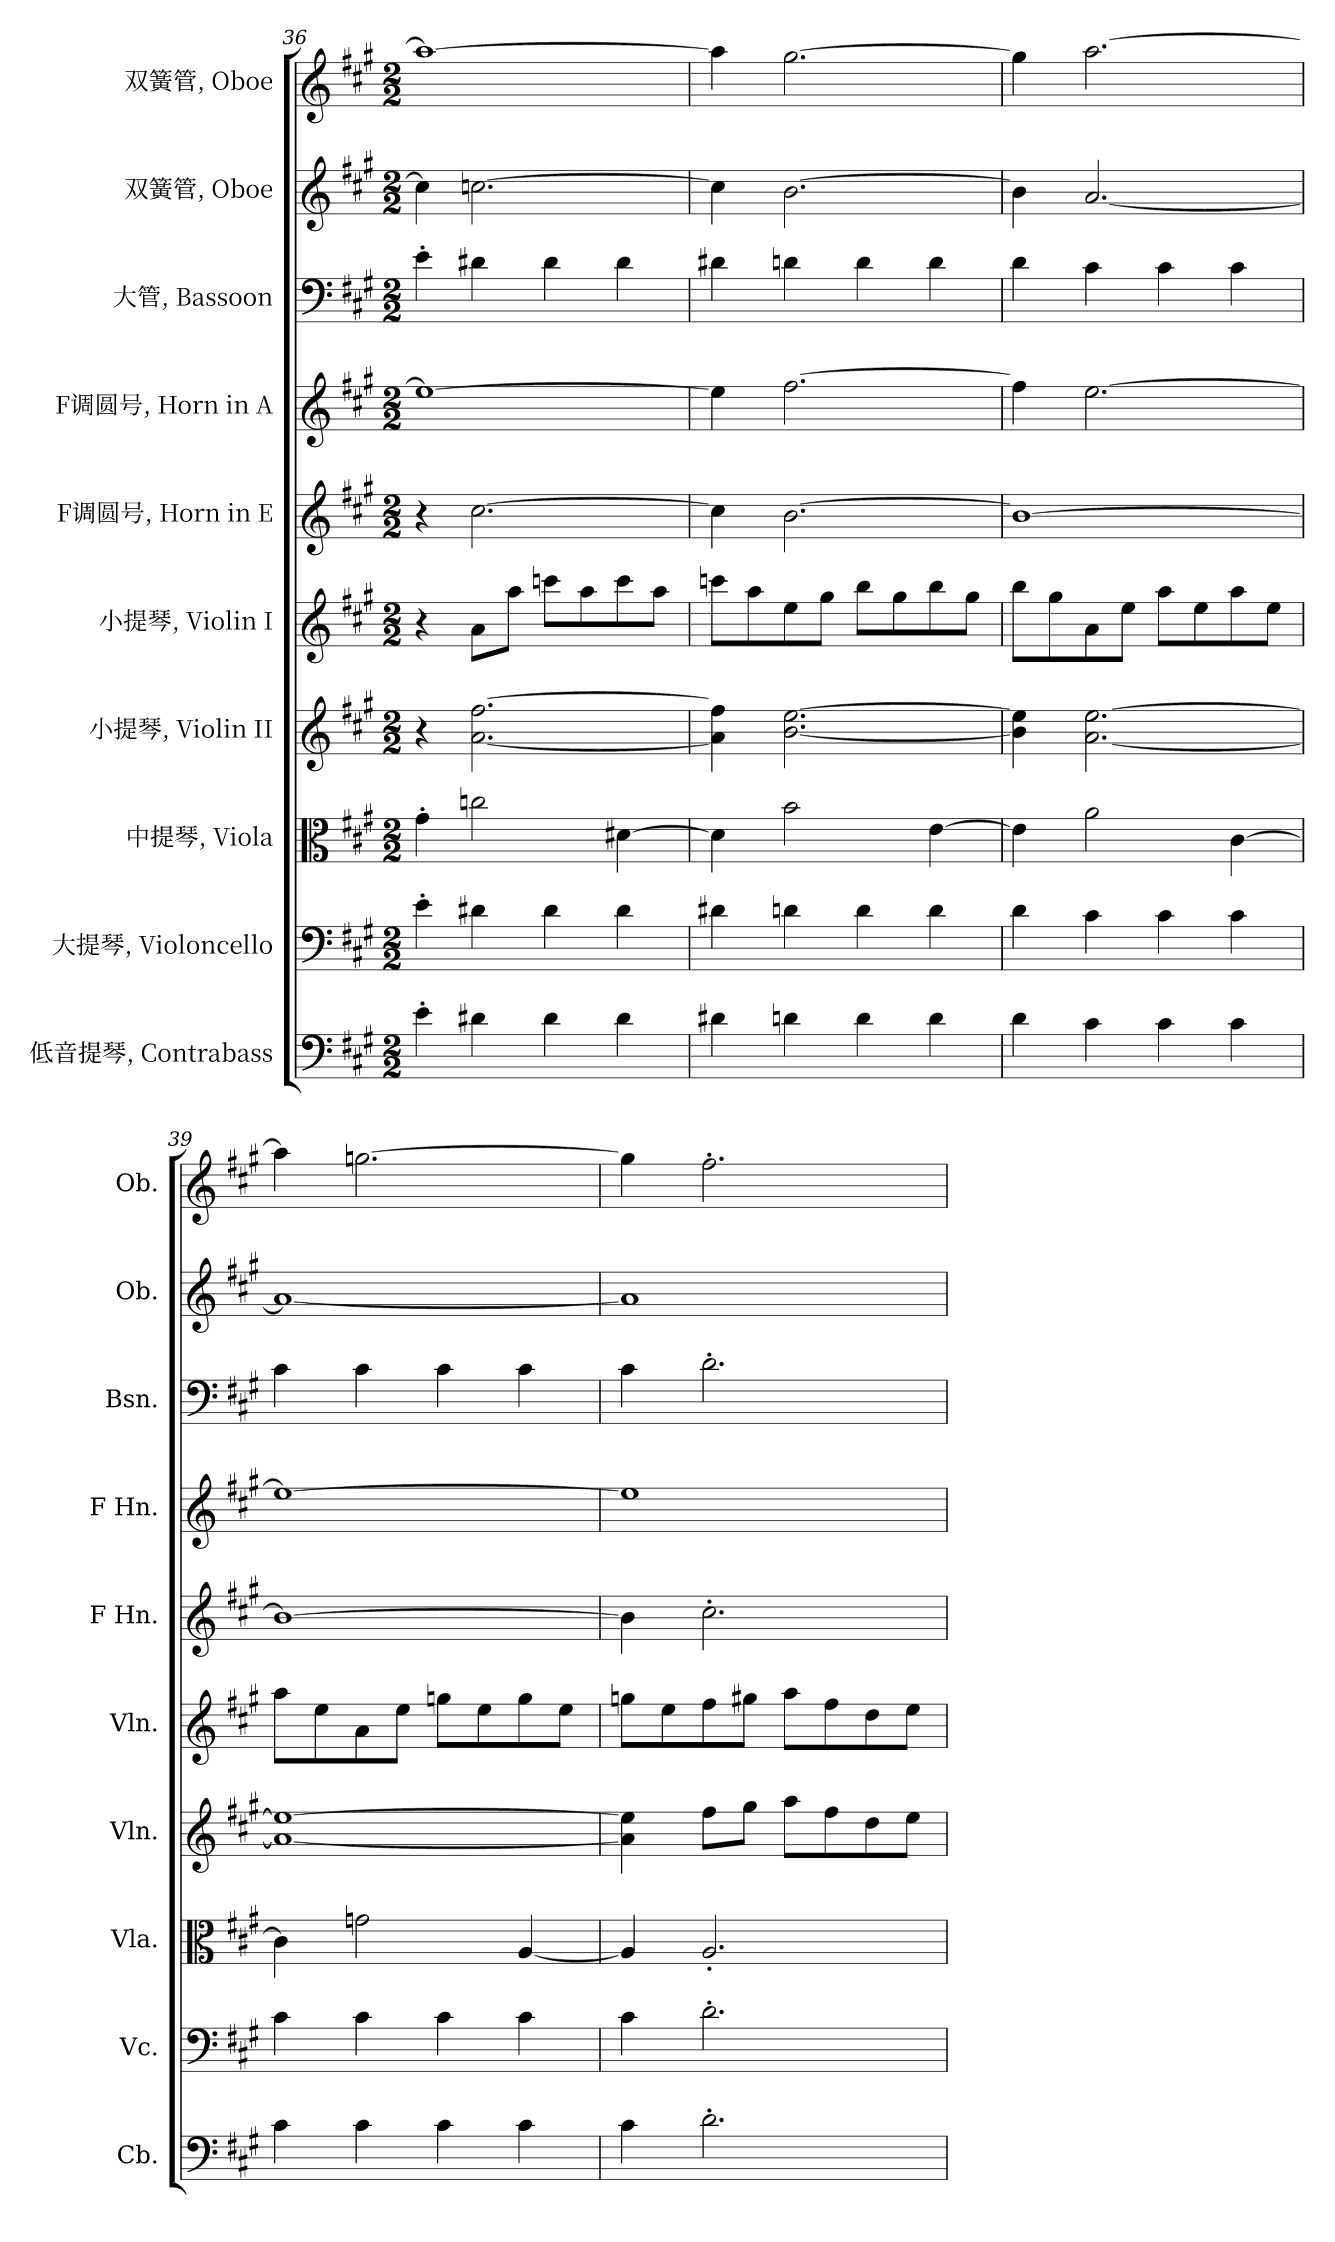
**kern	**kern	**kern	**kern	**kern	**kern	**kern	**kern	**kern	**kern
*part10	*part9	*part8	*part7	*part6	*part5	*part4	*part3	*part2	*part1
*staff10	*staff9	*staff8	*staff7	*staff6	*staff5	*staff4	*staff3	*staff2	*staff1
*I"低音提琴, Contrabass	*I"大提琴, Violoncello	*I"中提琴, Viola	*I"小提琴, Violin II	*I"小提琴, Violin I	*I"F调圆号, Horn in E	*I"F调圆号, Horn in A	*I"大管, Bassoon	*I"双簧管, Oboe	*I"双簧管, Oboe
*I'Cb.	*I'Vc.	*I'Vla.	*I'Vln.	*I'Vln.	*I'F Hn.	*I'F Hn.	*I'Bsn.	*I'Ob.	*I'Ob.
!!LO:PB:g=z
*clefF4	*clefF4	*clefC3	*clefG2	*clefG2	*clefG2	*clefG2	*clefF4	*clefG2	*clefG2
*ITrd7c12	*	*	*	*	*ITrd4c7	*ITrd4c7	*	*	*
*k[f#c#g#]	*k[f#c#g#]	*k[f#c#g#]	*k[f#c#g#]	*k[f#c#g#]	*k[f#c#]	*k[f#c#]	*k[f#c#g#]	*k[f#c#g#]	*k[f#c#g#]
*M2/2	*M2/2	*M2/2	*M2/2	*M2/2	*M2/2	*M2/2	*M2/2	*M2/2	*M2/2
=36	=36	=36	=36	=36	=36	=36	=36	=36	=36
4E'\	4e'\	4g#'\	4r	4r	4r	1a_	4e'\	4cc#\]	1aa_
4D#X\	4d#X\	2ccn\	[2.a\ [2.ff#\	8a\L	[2.f#\	.	4d#X\	[2.ccn\	.
.	.	.	.	8aa\J	.	.	.	.	.
4D#\	4d#\	.	.	8cccn\L	.	.	4d#\	.	.
.	.	.	.	8aa\	.	.	.	.	.
4D#\	4d#\	[4d#X\	.	8ccc\	.	.	4d#\	.	.
.	.	.	.	8aa\J	.	.	.	.	.
=37	=37	=37	=37	=37	=37	=37	=37	=37	=37
4D#X\	4d#X\	4d#\]	4a\] 4ff#\]	8cccn\L	4f#\]	4a\]	4d#X\	4cc\]	4aa\]
.	.	.	.	8aa\	.	.	.	.	.
4Dn\	4dn\	2b\	[2.b\ [2.ee\	8ee\	[2.e\	[2.b\	4dn\	[2.b\	[2.gg#\
.	.	.	.	8gg#\J	.	.	.	.	.
4D\	4d\	.	.	8bb\L	.	.	4d\	.	.
.	.	.	.	8gg#\	.	.	.	.	.
4D\	4d\	[4e\	.	8bb\	.	.	4d\	.	.
.	.	.	.	8gg#\J	.	.	.	.	.
=38	=38	=38	=38	=38	=38	=38	=38	=38	=38
4D\	4d\	4e\]	4b\] 4ee\]	8bb\L	1e_	4b\]	4d\	4b\]	4gg#\]
.	.	.	.	8gg#\	.	.	.	.	.
4C#\	4c#\	2a\	[2.a\ [2.ee\	8a\	.	[2.a\	4c#\	[2.a/	[2.aa\
.	.	.	.	8ee\J	.	.	.	.	.
4C#\	4c#\	.	.	8aa\L	.	.	4c#\	.	.
.	.	.	.	8ee\	.	.	.	.	.
4C#\	4c#\	[4c#\	.	8aa\	.	.	4c#\	.	.
.	.	.	.	8ee\J	.	.	.	.	.
=39	=39	=39	=39	=39	=39	=39	=39	=39	=39
4C#\	4c#\	4c#\]	1a_ 1ee_	8aa\L	1e_	1a_	4c#\	1a_	4aa\]
.	.	.	.	8ee\	.	.	.	.	.
4C#\	4c#\	2gn\	.	8a\	.	.	4c#\	.	[2.ggn\
.	.	.	.	8ee\J	.	.	.	.	.
4C#\	4c#\	.	.	8ggn\L	.	.	4c#\	.	.
.	.	.	.	8ee\	.	.	.	.	.
4C#\	4c#\	[4A/	.	8gg\	.	.	4c#\	.	.
.	.	.	.	8ee\J	.	.	.	.	.
!!LO:PB:g=z
=40	=40	=40	=40	=40	=40	=40	=40	=40	=40
4C#\	4c#\	4A/]	4a\] 4ee\]	8ggn\L	4e\]	1a]	4c#\	1a]	4gg\]
.	.	.	.	8ee\	.	.	.	.	.
2.D'\	2.d'\	2.A'/	8ff#\L	8ff#\	2.f#'\	.	2.d'\	.	2.ff#'\
.	.	.	8gg#\J	8gg#X\J	.	.	.	.	.
.	.	.	8aa\L	8aa\L	.	.	.	.	.
.	.	.	8ff#\	8ff#\	.	.	.	.	.
.	.	.	8dd\	8dd\	.	.	.	.	.
.	.	.	8ee\J	8ee\J	.	.	.	.	.
=	=	=	=	=	=	=	=	=	=
*-	*-	*-	*-	*-	*-	*-	*-	*-	*-
